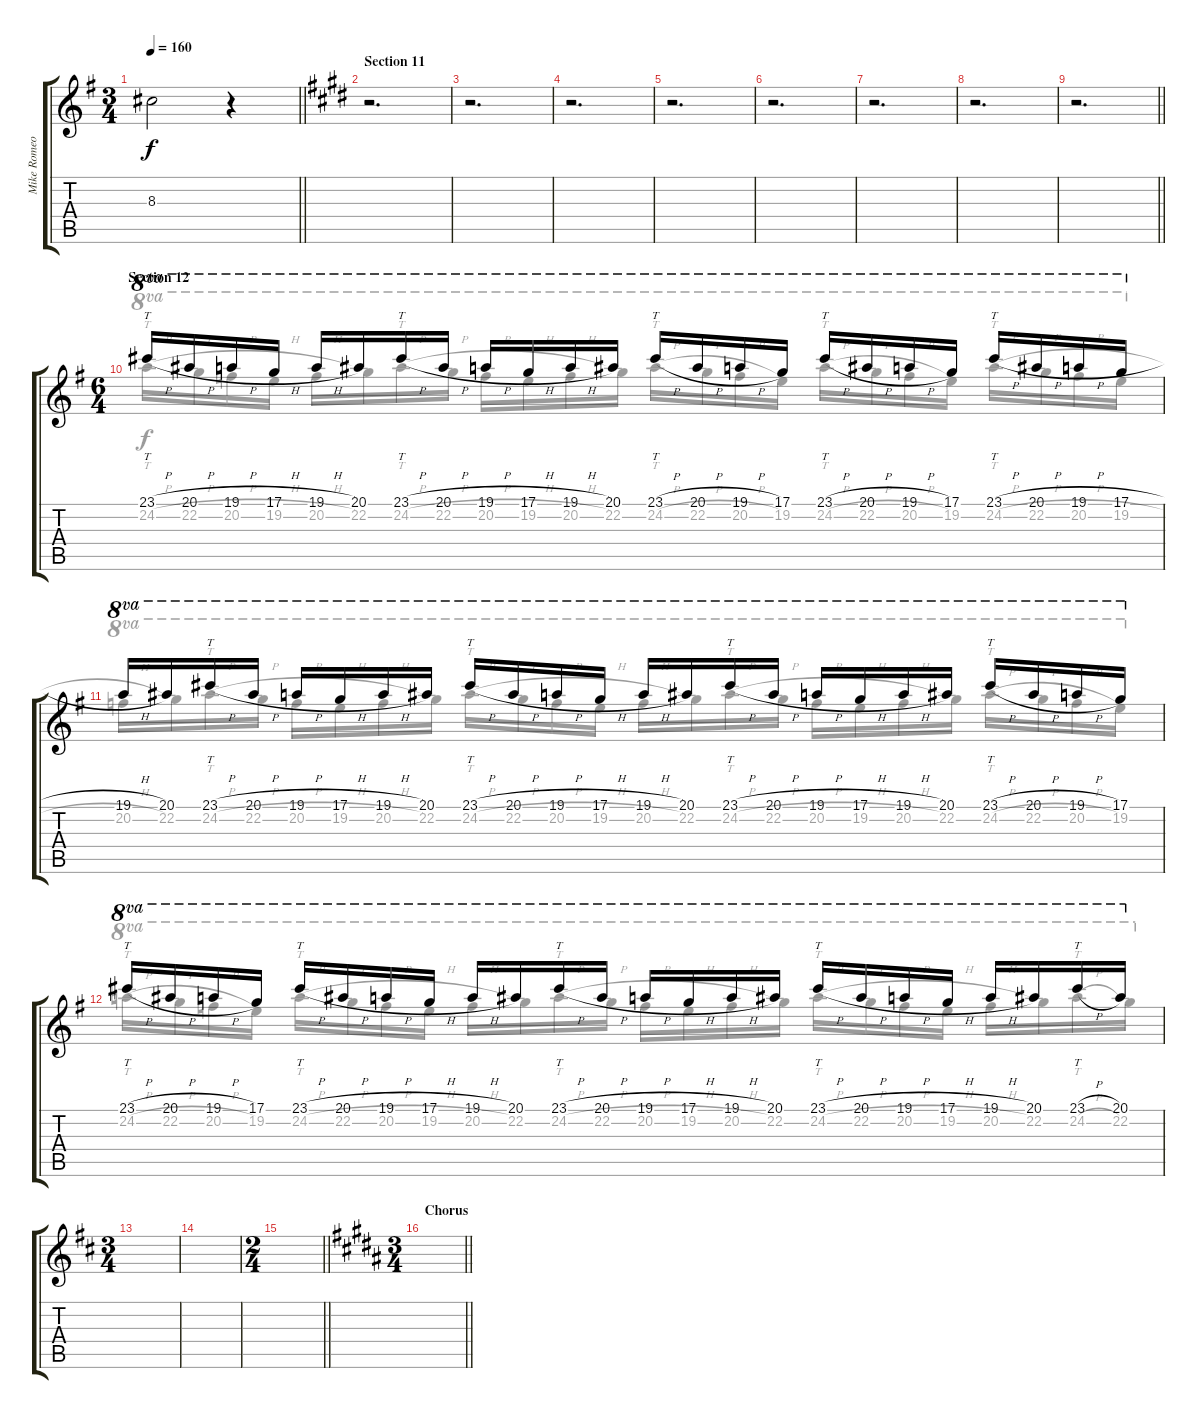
\track ("Mike Romeo (add. guitar)" "Mike Romeo") {instrument overdrivenguitar}
\staff {score tabs}
\tuning (D4 A3 F3 C3 G2 D2) {hide}
\voice
\ts (3 4)
\tempo 160
\clef g2
\barLineRight lightlight
\ks eminor
8.3{t}.2{dy f} r.4 |
\section ("" "Section 11")
\ks c#minor
r.2{d} |
r.2{d} |
r.2{d} |
r.2{d} |
r.2{d} |
r.2{d} |
r.2{d} |
\barLineRight lightlight
r.2{d} |
\ts (6 4)
\section ("" "Section 12")
\ks eminor
23.1{h}.16{tt ot 8va} 20.1{h}.16{ot 8va} 19.1{h}.16{ot 8va} 17.1{h}.16{ot 8va} 19.1{h}.16{ot 8va} 20.1.16{ot 8va} 23.1{h}.16{tt ot 8va} 20.1{h}.16{ot 8va} 19.1{h}.16{ot 8va} 17.1{h}.16{ot 8va} 19.1{h}.16{ot 8va} 20.1.16{ot 8va} 23.1{h}.16{tt ot 8va} 20.1{h}.16{ot 8va} 19.1{h}.16{ot 8va} 17.1.16{ot 8va} 23.1{h}.16{tt ot 8va} 20.1{h}.16{ot 8va} 19.1{h}.16{ot 8va} 17.1.16{ot 8va} 23.1{h}.16{tt ot 8va} 20.1{h}.16{ot 8va} 19.1{h}.16{ot 8va} 17.1{h}.16{ot 8va} |
19.1{h}.16{ot 8va} 20.1.16{ot 8va} 23.1{h}.16{tt ot 8va} 20.1{h}.16{ot 8va} 19.1{h}.16{ot 8va} 17.1{h}.16{ot 8va} 19.1{h}.16{ot 8va} 20.1.16{ot 8va} 23.1{h}.16{tt ot 8va} 20.1{h}.16{ot 8va} 19.1{h}.16{ot 8va} 17.1{h}.16{ot 8va} 19.1{h}.16{ot 8va} 20.1.16{ot 8va} 23.1{h}.16{tt ot 8va} 20.1{h}.16{ot 8va} 19.1{h}.16{ot 8va} 17.1{h}.16{ot 8va} 19.1{h}.16{ot 8va} 20.1.16{ot 8va} 23.1{h}.16{tt ot 8va} 20.1{h}.16{ot 8va} 19.1{h}.16{ot 8va} 17.1.16{ot 8va} |
23.1{h}.16{tt ot 8va} 20.1{h}.16{ot 8va} 19.1{h}.16{ot 8va} 17.1.16{ot 8va} 23.1{h}.16{tt ot 8va} 20.1{h}.16{ot 8va} 19.1{h}.16{ot 8va} 17.1{h}.16{ot 8va} 19.1{h}.16{ot 8va} 20.1.16{ot 8va} 23.1{h}.16{tt ot 8va} 20.1{h}.16{ot 8va} 19.1{h}.16{ot 8va} 17.1{h}.16{ot 8va} 19.1{h}.16{ot 8va} 20.1.16{ot 8va} 23.1{h}.16{tt ot 8va} 20.1{h}.16{ot 8va} 19.1{h}.16{ot 8va} 17.1{h}.16{ot 8va} 19.1{h}.16{ot 8va} 20.1.16{ot 8va} 23.1{h}.16{tt ot 8va} 20.1.16{ot 8va} |
\ts (3 4)
\ks bminor
|
|
\ts (2 4)
\barLineRight lightlight
|
\ts (3 4)
\section ("" "Chorus")
\ks g#minor
\voice
\clef g2
\ottava regular
\simile none
\barLineRight lightlight
\ks eminor
|
\ks c#minor
|
|
|
|
|
|
|
\barLineRight lightlight
|
\ks eminor
24.2{h}.16{tt ot 8va} 22.2{h}.16{ot 8va} 20.2{h}.16{ot 8va} 19.2{h}.16{ot 8va} 20.2{h}.16{ot 8va} 22.2.16{ot 8va} 24.2{h}.16{tt ot 8va} 22.2{h}.16{ot 8va} 20.2{h}.16{ot 8va} 19.2{h}.16{ot 8va} 20.2{h}.16{ot 8va} 22.2.16{ot 8va} 24.2{h}.16{tt ot 8va} 22.2{h}.16{ot 8va} 20.2{h}.16{ot 8va} 19.2.16{ot 8va} 24.2{h}.16{tt ot 8va} 22.2{h}.16{ot 8va} 20.2{h}.16{ot 8va} 19.2.16{ot 8va} 24.2{h}.16{tt ot 8va} 22.2{h}.16{ot 8va} 20.2{h}.16{ot 8va} 19.2{h}.16{ot 8va} |
20.2{h}.16{ot 8va} 22.2.16{ot 8va} 24.2{h}.16{tt ot 8va} 22.2{h}.16{ot 8va} 20.2{h}.16{ot 8va} 19.2{h}.16{ot 8va} 20.2{h}.16{ot 8va} 22.2.16{ot 8va} 24.2{h}.16{tt ot 8va} 22.2{h}.16{ot 8va} 20.2{h}.16{ot 8va} 19.2{h}.16{ot 8va} 20.2{h}.16{ot 8va} 22.2.16{ot 8va} 24.2{h}.16{tt ot 8va} 22.2{h}.16{ot 8va} 20.2{h}.16{ot 8va} 19.2{h}.16{ot 8va} 20.2{h}.16{ot 8va} 22.2.16{ot 8va} 24.2{h}.16{tt ot 8va} 22.2{h}.16{ot 8va} 20.2{h}.16{ot 8va} 19.2.16{ot 8va} |
24.2{h}.16{tt ot 8va} 22.2{h}.16{ot 8va} 20.2{h}.16{ot 8va} 19.2.16{ot 8va} 24.2{h}.16{tt ot 8va} 22.2{h}.16{ot 8va} 20.2{h}.16{ot 8va} 19.2{h}.16{ot 8va} 20.2{h}.16{ot 8va} 22.2.16{ot 8va} 24.2{h}.16{tt ot 8va} 22.2{h}.16{ot 8va} 20.2{h}.16{ot 8va} 19.2{h}.16{ot 8va} 20.2{h}.16{ot 8va} 22.2.16{ot 8va} 24.2{h}.16{tt ot 8va} 22.2{h}.16{ot 8va} 20.2{h}.16{ot 8va} 19.2{h}.16{ot 8va} 20.2{h}.16{ot 8va} 22.2.16{ot 8va} 24.2{h}.16{tt ot 8va} 22.2.16{ot 8va} |
\ks bminor
|
|
\barLineRight lightlight
|
\ks g#minor
